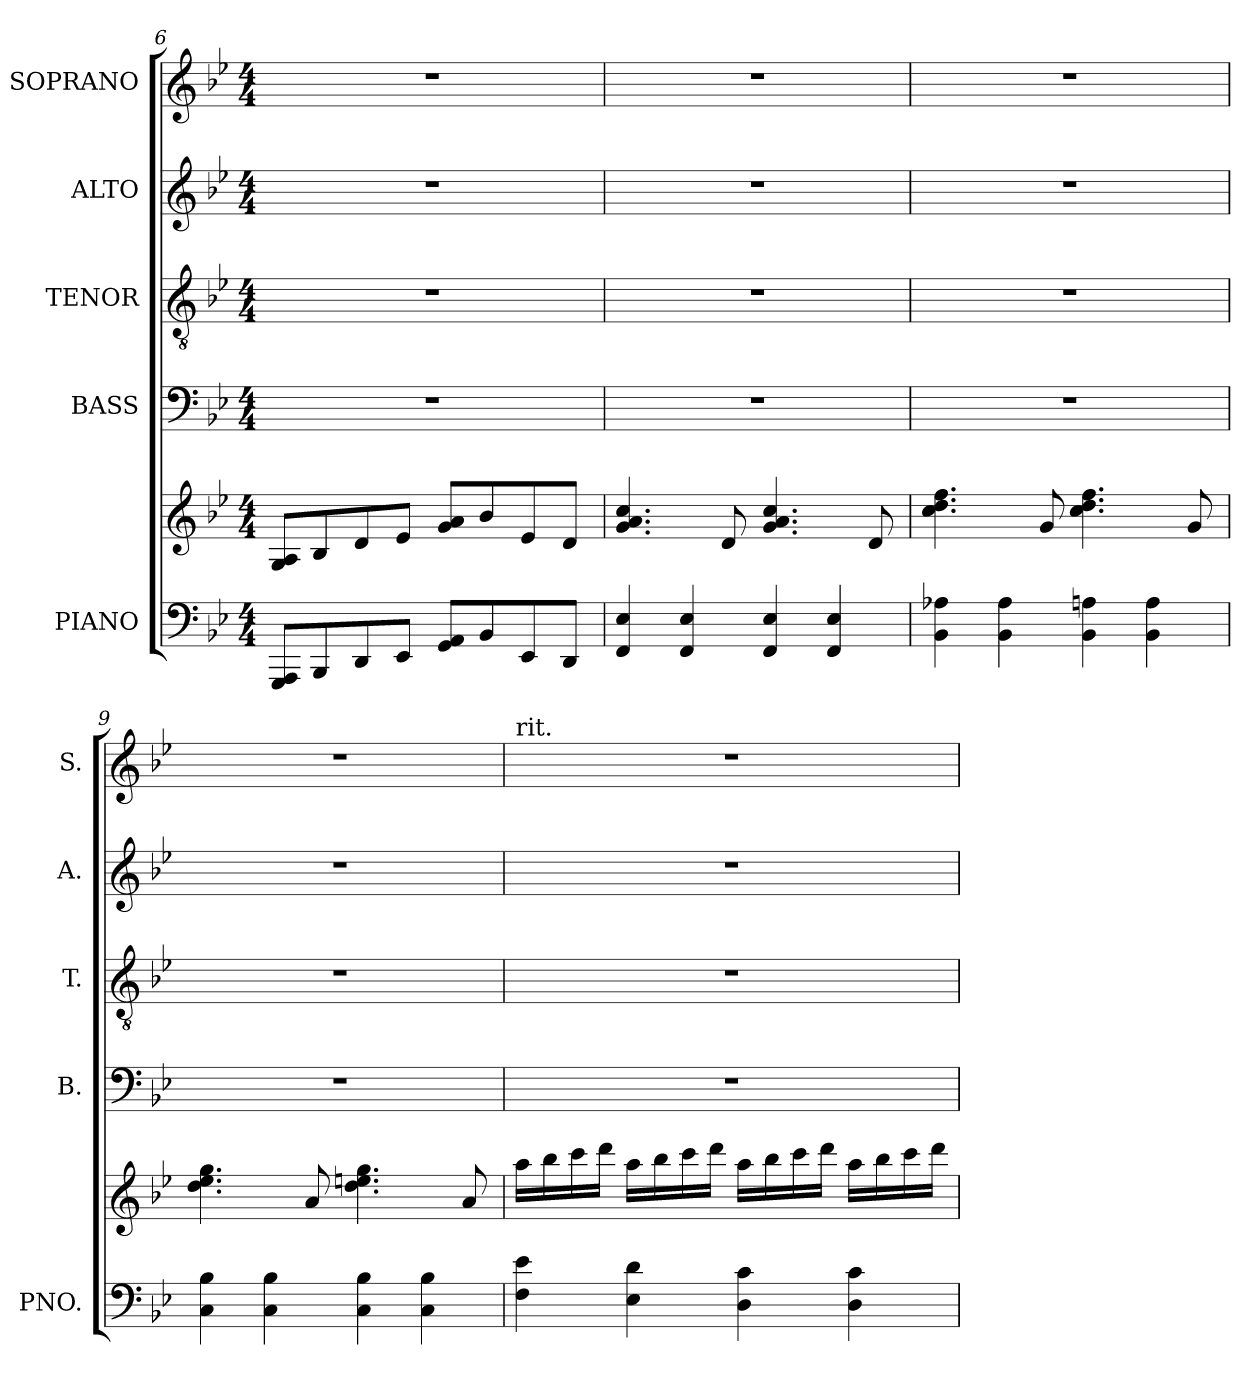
**kern	**kern	**kern	**kern	**kern	**kern
*part5	*part5	*part4	*part3	*part2	*part1
*staff6	*staff5	*staff4	*staff3	*staff2	*staff1
*I"PIANO	*	*I"BASS	*I"TENOR	*I"ALTO	*I"SOPRANO
*I'PNO.	*	*I'B.	*I'T.	*I'A.	*I'S.
*clefF4	*clefG2	*clefF4	*clefGv2	*clefG2	*clefG2
*	*	*	*ITrd7c12	*	*
*k[b-e-]	*k[b-e-]	*k[b-e-]	*k[b-e-]	*k[b-e-]	*k[b-e-]
*g:	*g:	*g:	*g:	*g:	*g:
*M4/4	*M4/4	*M4/4	*M4/4	*M4/4	*M4/4
=6	=6	=6	=6	=6	=6
8GGGi/ 8AAAiL	8Gi/ 8AiL	1r	1r	1r	1r
8BBB-i/	8B-i/	.	.	.	.
8DDi/	8di/	.	.	.	.
8EE-i/J	8e-i/J	.	.	.	.
8GGi/ 8AAiL	8gi/ 8aiL	.	.	.	.
8BB-i/	8b-i/	.	.	.	.
8EE-i/	8e-i/	.	.	.	.
8DDi/J	8di/J	.	.	.	.
=7	=7	=7	=7	=7	=7
4FFi/ 4E-i	4.gi/ 4.ai 4.cci	1r	1r	1r	1r
4FFi/ 4E-i	.	.	.	.	.
.	8di/	.	.	.	.
4FFi/ 4E-i	4.gi/ 4.ai 4.cci	.	.	.	.
4FFi/ 4E-i	.	.	.	.	.
.	8di/	.	.	.	.
=8	=8	=8	=8	=8	=8
4BB-i\ 4A-Xi	4.cci\ 4.ddi 4.ffi	1r	1r	1r	1r
4BB-i\ 4A-i	.	.	.	.	.
.	8gi/	.	.	.	.
4BB-i\ 4Ani	4.cci\ 4.ddi 4.ffi	.	.	.	.
4BB-i\ 4Ai	.	.	.	.	.
.	8gi/	.	.	.	.
!!LO:LB:g=z
=9	=9	=9	=9	=9	=9
4Ci\ 4B-i	4.ddi\ 4.ee-i 4.ggi	1r	1r	1r	1r
4Ci\ 4B-i	.	.	.	.	.
.	8ai/	.	.	.	.
4Ci\ 4B-i	4.ddi\ 4.eeni 4.ggi	.	.	.	.
4Ci\ 4B-i	.	.	.	.	.
.	8ai/	.	.	.	.
=10	=10	=10	=10	=10	=10
!	!	!	!	!	!LO:TX:t=rit.
4Fi\ 4e-i	16aai\LL	1r	1r	1r	1r
.	16bb-i\	.	.	.	.
.	16ccci\	.	.	.	.
.	16dddi\JJ	.	.	.	.
4E-i\ 4di	16aai\LL	.	.	.	.
.	16bb-i\	.	.	.	.
.	16ccci\	.	.	.	.
.	16dddi\JJ	.	.	.	.
4Di\ 4ci	16aai\LL	.	.	.	.
.	16bb-i\	.	.	.	.
.	16ccci\	.	.	.	.
.	16dddi\JJ	.	.	.	.
4Di\ 4ci	16aai\LL	.	.	.	.
.	16bb-i\	.	.	.	.
.	16ccci\	.	.	.	.
.	16dddi\JJ	.	.	.	.
=	=	=	=	=	=
*-	*-	*-	*-	*-	*-
